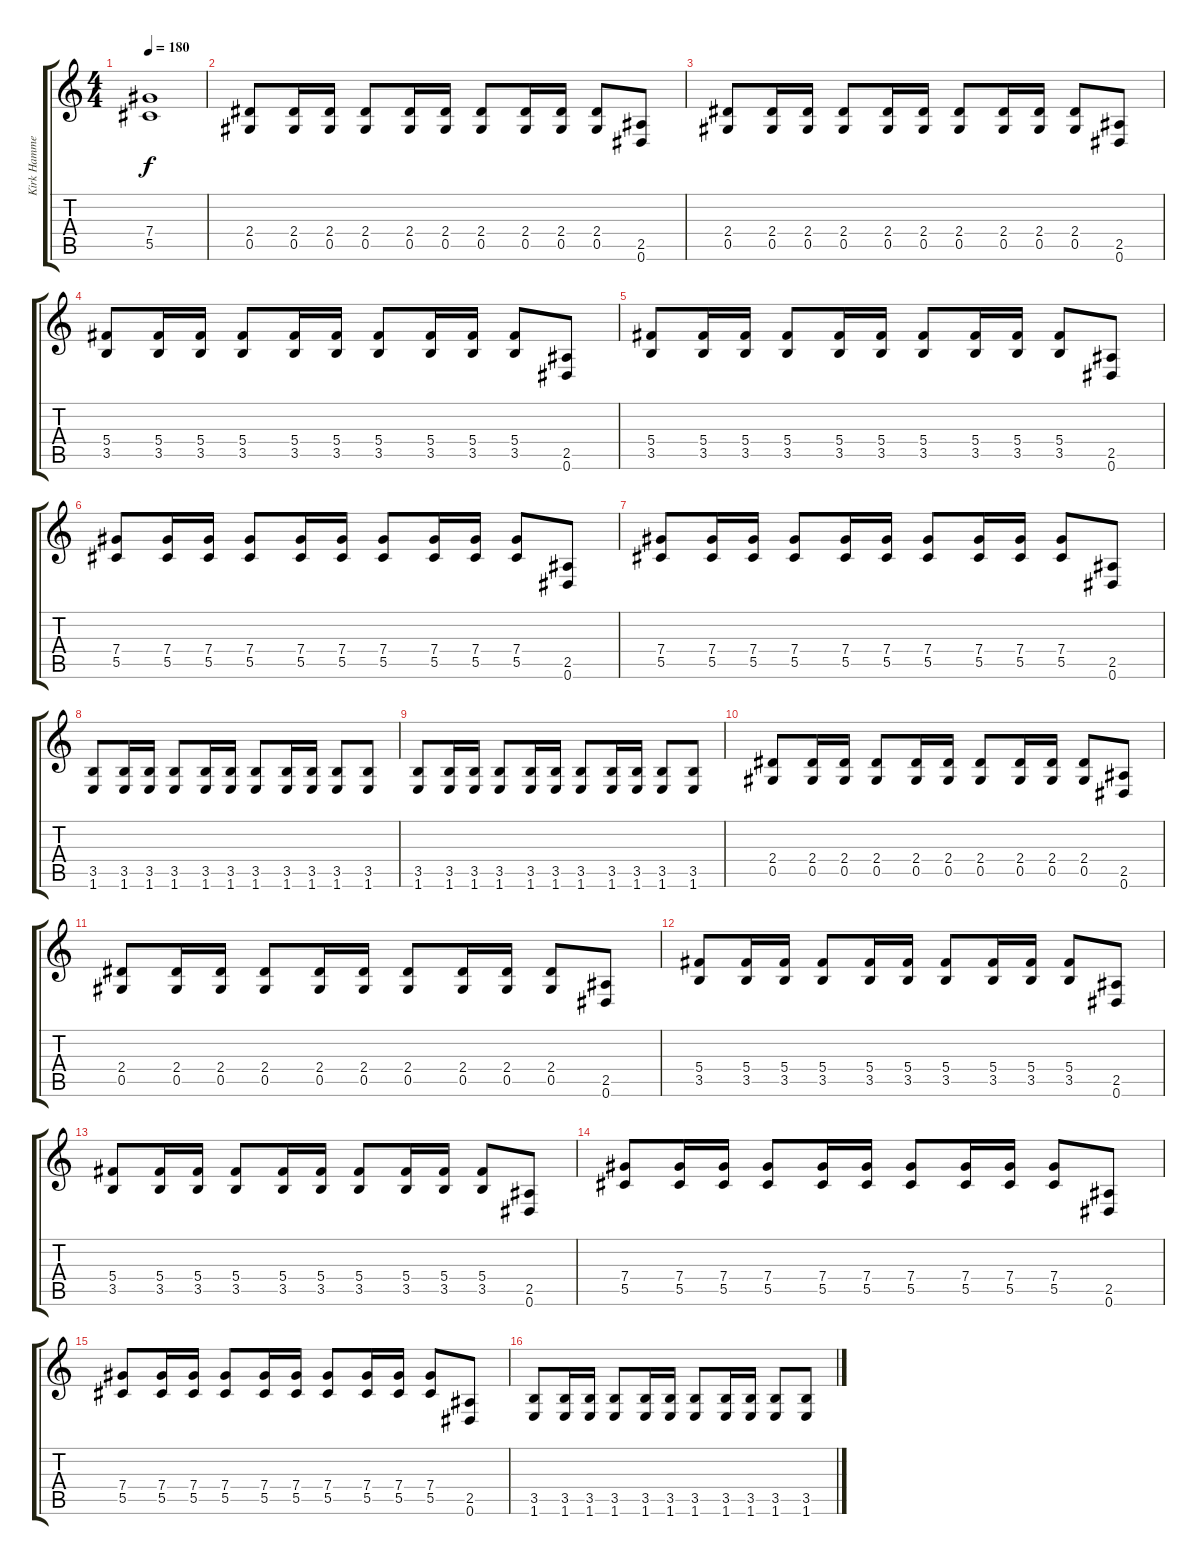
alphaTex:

\track ("Kirk Hammett" "Kirk Hamme") {instrument overdrivenguitar}
\staff {score tabs}
\tuning (Eb4 Bb3 Gb3 Db3 Ab2 Eb2) {hide}
\ts (4 4)
\tempo 180
\clef g2
\ks c
(7.4 5.5).1{dy f} |
(2.4 0.5).8 (2.4 0.5).16 (2.4 0.5).16 (2.4 0.5).8 (2.4 0.5).16 (2.4 0.5).16 (2.4 0.5).8 (2.4 0.5).16 (2.4 0.5).16 (2.4 0.5).8 (2.5 0.6).8 |
(2.4 0.5).8 (2.4 0.5).16 (2.4 0.5).16 (2.4 0.5).8 (2.4 0.5).16 (2.4 0.5).16 (2.4 0.5).8 (2.4 0.5).16 (2.4 0.5).16 (2.4 0.5).8 (2.5 0.6).8 |
(5.4 3.5).8 (5.4 3.5).16 (5.4 3.5).16 (5.4 3.5).8 (5.4 3.5).16 (5.4 3.5).16 (5.4 3.5).8 (5.4 3.5).16 (5.4 3.5).16 (5.4 3.5).8 (2.5 0.6).8 |
(5.4 3.5).8 (5.4 3.5).16 (5.4 3.5).16 (5.4 3.5).8 (5.4 3.5).16 (5.4 3.5).16 (5.4 3.5).8 (5.4 3.5).16 (5.4 3.5).16 (5.4 3.5).8 (2.5 0.6).8 |
(7.4 5.5).8 (7.4 5.5).16 (7.4 5.5).16 (7.4 5.5).8 (7.4 5.5).16 (7.4 5.5).16 (7.4 5.5).8 (7.4 5.5).16 (7.4 5.5).16 (7.4 5.5).8 (2.5 0.6).8 |
(7.4 5.5).8 (7.4 5.5).16 (7.4 5.5).16 (7.4 5.5).8 (7.4 5.5).16 (7.4 5.5).16 (7.4 5.5).8 (7.4 5.5).16 (7.4 5.5).16 (7.4 5.5).8 (2.5 0.6).8 |
(3.5 1.6).8 (3.5 1.6).16 (3.5 1.6).16 (3.5 1.6).8 (3.5 1.6).16 (3.5 1.6).16 (3.5 1.6).8 (3.5 1.6).16 (3.5 1.6).16 (3.5 1.6).8 (3.5 1.6).8 |
(3.5 1.6).8 (3.5 1.6).16 (3.5 1.6).16 (3.5 1.6).8 (3.5 1.6).16 (3.5 1.6).16 (3.5 1.6).8 (3.5 1.6).16 (3.5 1.6).16 (3.5 1.6).8 (3.5 1.6).8 |
(2.4 0.5).8 (2.4 0.5).16 (2.4 0.5).16 (2.4 0.5).8 (2.4 0.5).16 (2.4 0.5).16 (2.4 0.5).8 (2.4 0.5).16 (2.4 0.5).16 (2.4 0.5).8 (2.5 0.6).8 |
(2.4 0.5).8 (2.4 0.5).16 (2.4 0.5).16 (2.4 0.5).8 (2.4 0.5).16 (2.4 0.5).16 (2.4 0.5).8 (2.4 0.5).16 (2.4 0.5).16 (2.4 0.5).8 (2.5 0.6).8 |
(5.4 3.5).8 (5.4 3.5).16 (5.4 3.5).16 (5.4 3.5).8 (5.4 3.5).16 (5.4 3.5).16 (5.4 3.5).8 (5.4 3.5).16 (5.4 3.5).16 (5.4 3.5).8 (2.5 0.6).8 |
(5.4 3.5).8 (5.4 3.5).16 (5.4 3.5).16 (5.4 3.5).8 (5.4 3.5).16 (5.4 3.5).16 (5.4 3.5).8 (5.4 3.5).16 (5.4 3.5).16 (5.4 3.5).8 (2.5 0.6).8 |
(7.4 5.5).8 (7.4 5.5).16 (7.4 5.5).16 (7.4 5.5).8 (7.4 5.5).16 (7.4 5.5).16 (7.4 5.5).8 (7.4 5.5).16 (7.4 5.5).16 (7.4 5.5).8 (2.5 0.6).8 |
(7.4 5.5).8 (7.4 5.5).16 (7.4 5.5).16 (7.4 5.5).8 (7.4 5.5).16 (7.4 5.5).16 (7.4 5.5).8 (7.4 5.5).16 (7.4 5.5).16 (7.4 5.5).8 (2.5 0.6).8 |
(3.5 1.6).8 (3.5 1.6).16 (3.5 1.6).16 (3.5 1.6).8 (3.5 1.6).16 (3.5 1.6).16 (3.5 1.6).8 (3.5 1.6).16 (3.5 1.6).16 (3.5 1.6).8 (3.5 1.6).8
